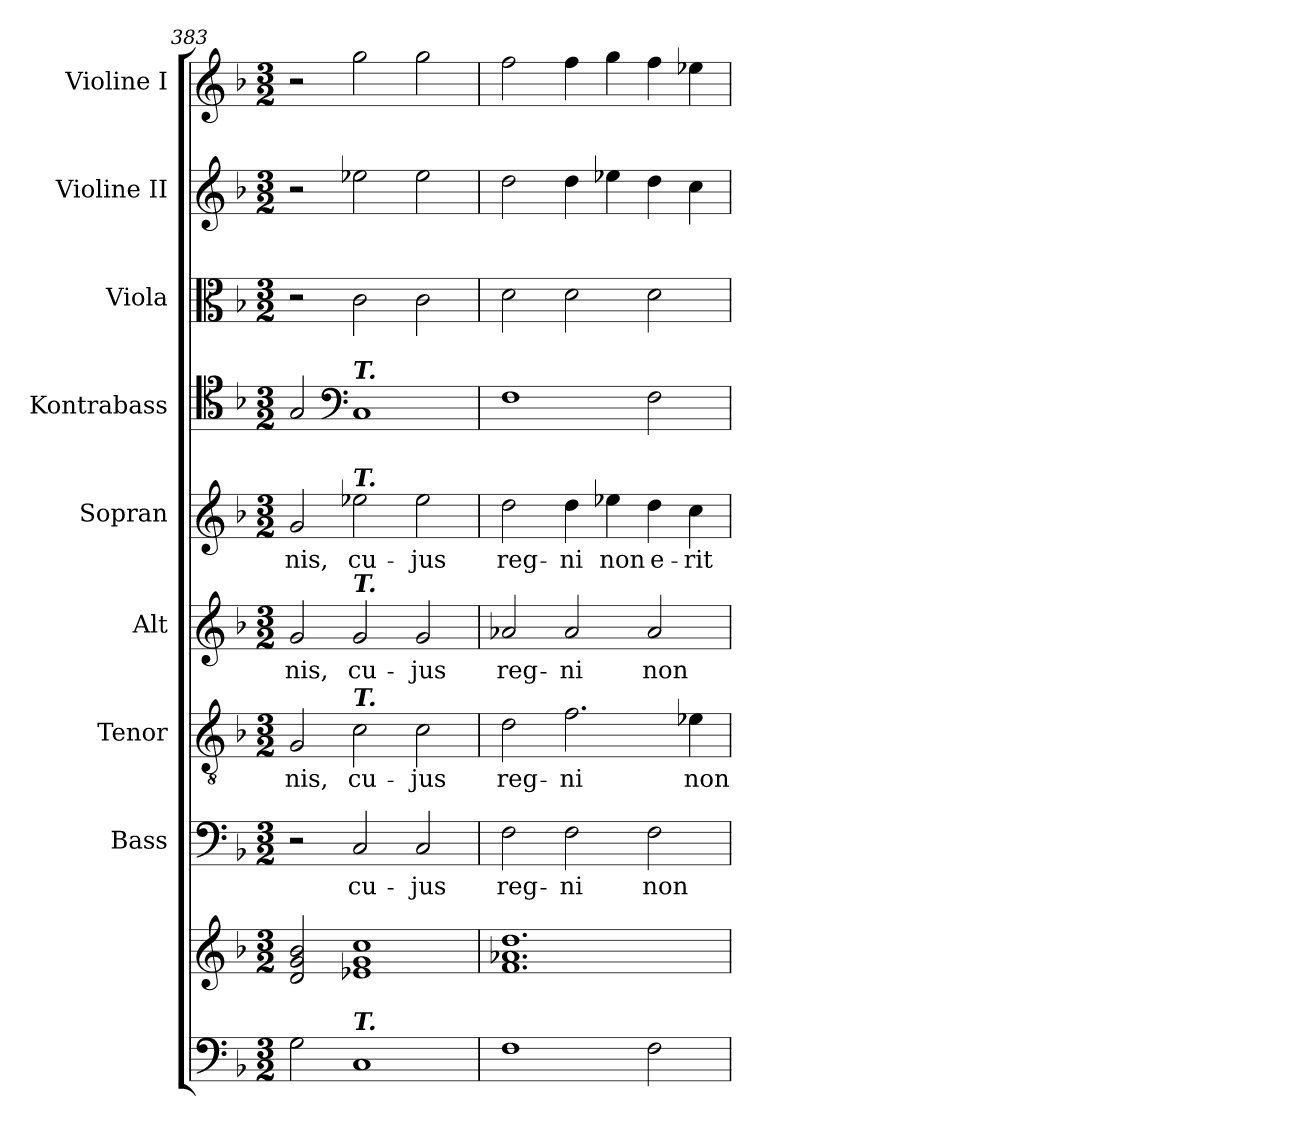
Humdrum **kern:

**kern	**kern	**kern	**text	**kern	**text	**kern	**text	**kern	**text	**kern	**kern	**kern	**kern
*part9	*part9	*part8	*part8	*part7	*part7	*part6	*part6	*part5	*part5	*part4	*part3	*part2	*part1
*staff10	*staff9	*staff8	*staff8	*staff7	*staff7	*staff6	*staff6	*staff5	*staff5	*staff4	*staff3	*staff2	*staff1
*	*	*I"Bass	*	*I"Tenor	*	*I"Alt	*	*I"Sopran	*	*I"Kontrabass	*I"Viola	*I"Violine II	*I"Violine I
*	*	*I'B.	*	*I'T.	*	*I'A.	*	*I'S.	*	*I'Kb.	*I'Vla.	*I'Vl. II	*I'Vl. I
!!LO:PB:g=z
*clefF4	*clefG2	*clefF4	*	*clefGv2	*	*clefG2	*	*clefG2	*	*clefC4	*clefC3	*clefG2	*clefG2
*	*	*	*	*	*	*	*	*	*	*ITrd7c12	*	*	*
*k[b-]	*k[b-]	*k[b-]	*	*k[b-]	*	*k[b-]	*	*k[b-]	*	*k[b-]	*k[b-]	*k[b-]	*k[b-]
*F:	*F:	*F:	*	*F:	*	*F:	*	*F:	*	*F:	*F:	*F:	*F:
*M3/2	*M3/2	*M3/2	*	*M3/2	*	*M3/2	*	*M3/2	*	*M3/2	*M3/2	*M3/2	*M3/2
=383	=383	=383	=383	=383	=383	=383	=383	=383	=383	=383	=383	=383	=383
!	!	!	!	!	!LO:LY:b	!	!LO:LY:b	!	!LO:LY:b	!	!	!	!
2G\	2d/ 2g/ 2b-/	2r	.	2G/	-nis,	2g/	-nis,	2g/	-nis,	2GG/	2r	2r	2r
*	*	*	*	*	*	*	*	*	*	*clefF4	*	*	*
!	!	!	!	!	!	!	!	!	!	!LO:TX:a:Bi:t=T.	!	!	!
!	!	!	!	!	!	!	!	!LO:TX:a:Bi:t=T.	!	!	!	!	!
!	!	!	!	!	!	!LO:TX:a:Bi:t=T.	!	!	!	!	!	!	!
!	!	!	!	!LO:TX:a:Bi:t=T.	!	!	!	!	!	!	!	!	!
!LO:TX:a:Bi:t=T.	!	!	!	!	!	!	!	!	!	!	!	!	!
!	!	!	!LO:LY:b	!	!LO:LY:b	!	!LO:LY:b	!	!LO:LY:b	!	!	!	!
1C	1e-X 1g 1cc	2C/	cu-	2c\	cu-	2g/	cu-	2ee-X\	cu-	1CC	2c\	2ee-X\	2gg\
!	!	!	!LO:LY:b	!	!LO:LY:b	!	!LO:LY:b	!	!LO:LY:b	!	!	!	!
.	.	2C/	-jus	2c\	-jus	2g/	-jus	2ee-\	-jus	.	2c\	2ee-\	2gg\
=384	=384	=384	=384	=384	=384	=384	=384	=384	=384	=384	=384	=384	=384
!	!	!	!LO:LY:b	!	!LO:LY:b	!	!LO:LY:b	!	!LO:LY:b	!	!	!	!
1F	1.f 1.a-X 1.dd	2F\	reg-	2d\	reg-	2a-X/	reg-	2dd\	reg-	1FF	2d\	2dd\	2ff\
!	!	!	!LO:LY:b	!	!LO:LY:b	!	!LO:LY:b	!	!LO:LY:b	!	!	!	!
.	.	2F\	-ni	2.f\	-ni	2a-/	-ni	4dd\	-ni	.	2d\	4dd\	4ff\
!	!	!	!	!	!	!	!	!	!LO:LY:b	!	!	!	!
.	.	.	.	.	.	.	.	4ee-X\	non	.	.	4ee-X\	4gg\
!	!	!	!LO:LY:b	!	!	!	!LO:LY:b	!	!LO:LY:b	!	!	!	!
2F\	.	2F\	non	.	.	2a-/	non	4dd\	e-	2FF\	2d\	4dd\	4ff\
!	!	!	!	!	!LO:LY:b	!	!	!	!LO:LY:b	!	!	!	!
.	.	.	.	4e-X\	non	.	.	4cc\	-rit	.	.	4cc\	4ee-X\
=	=	=	=	=	=	=	=	=	=	=	=	=	=
*-	*-	*-	*-	*-	*-	*-	*-	*-	*-	*-	*-	*-	*-
